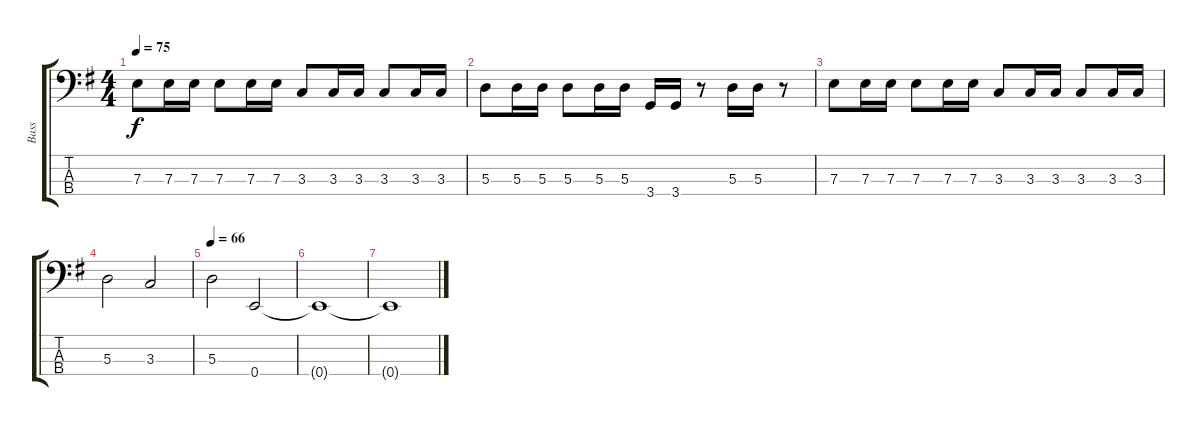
\track ("Bass" "Bass") {instrument electricbassfinger}
\staff {score tabs}
\tuning (G2 D2 A1 E1) {hide}
\ts (4 4)
\tempo 75
\clef f4
\ks eminor
7.3.8{dy f} 7.3.16 7.3.16 7.3.8 7.3.16 7.3.16 3.3.8 3.3.16 3.3.16 3.3.8 3.3.16 3.3.16 |
5.3.8 5.3.16 5.3.16 5.3.8 5.3.16 5.3.16 3.4.16 3.4.16 r.8 5.3.16 5.3.16 r.8 |
7.3.8 7.3.16 7.3.16 7.3.8 7.3.16 7.3.16 3.3.8 3.3.16 3.3.16 3.3.8 3.3.16 3.3.16 |
5.3.2 3.3.2 |
\tempo 66
5.3.2 0.4.2 |
0.4{t}.1{volume 0 instrument electricbassfinger} |
0.4{t}.1
